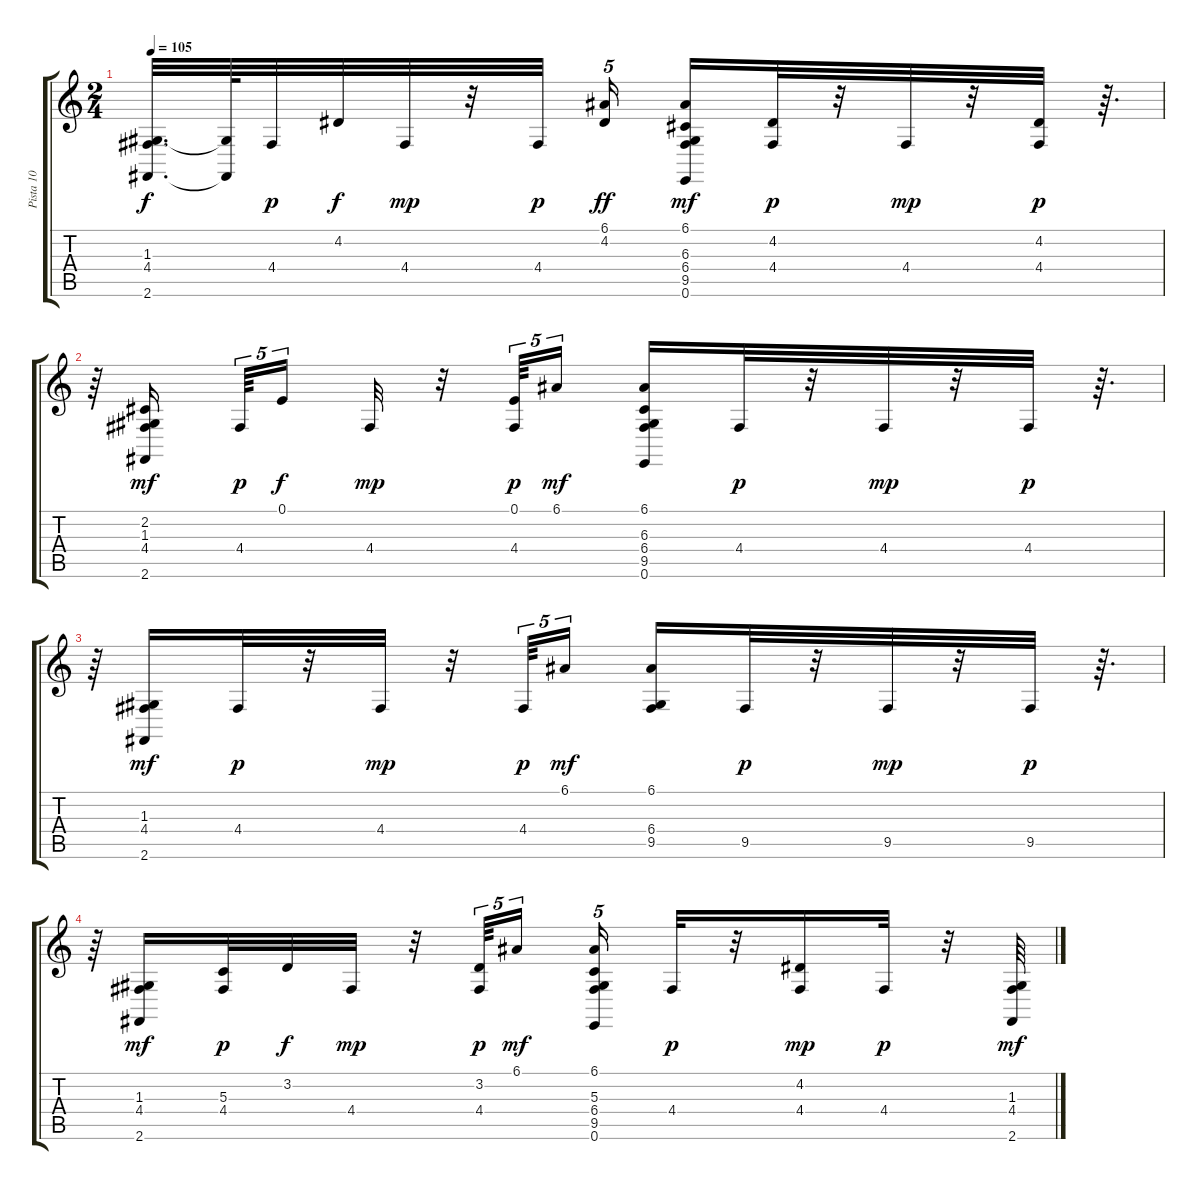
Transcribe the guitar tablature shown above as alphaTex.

\track ("Pista 10" "Pista 10") {instrument drawbarorgan}
\staff {score tabs}
\tuning (E4 B3 G3 D3 A2 E2) {hide}
\ts (2 4)
\tempo 105
\clef g2
\ks c
(1.3{t} 4.4{t} 2.6{t}).32{d dy f} (1.3{t} 2.6{t}).64 4.4.32{dy p} 4.2.32{dy f} 4.4.32{dy mp} r.32 4.4.32{dy p} (6.1 4.2).16{tu (5 4) dy ff} (6.1 6.3 6.4 9.5 0.6).16{dy mf} (4.2 4.4).32{dy p} r.32 4.4.32{dy mp} r.32 (4.2 4.4).32{dy p} r.64{d} |
r.64 (2.2 1.3 4.4 2.6).16{dy mf beam splitsecondary} 4.4.64{tu (5 4) dy p} 0.1.16{tu (5 4) dy f beam splitsecondary} 4.4.32{dy mp} r.32 (0.1 4.4).64{tu (5 4) dy p} 6.1.16{tu (5 4) dy mf} (6.1 6.3 6.4 9.5 0.6).16 4.4.32{dy p} r.32 4.4.32{dy mp} r.32 4.4.32{dy p} r.64{d} |
r.64 (1.3 4.4 2.6).16{dy mf} 4.4.32{dy p} r.32 4.4.32{dy mp} r.32 4.4.64{tu (5 4) dy p} 6.1.16{tu (5 4) dy mf} (6.1 6.4 9.5).16 9.5.32{dy p} r.32 9.5.32{dy mp} r.32 9.5.32{dy p} r.64{d} |
r.64 (1.3 4.4 2.6).16{dy mf} (5.3 4.4).32{dy p} 3.2.32{dy f} 4.4.32{dy mp} r.32 (3.2 4.4).64{tu (5 4) dy p} 6.1.16{tu (5 4) dy mf} (6.1 5.3 6.4 9.5 0.6).16{tu (5 4)} 4.4.32{dy p} r.32 (4.2 4.4).16{dy mp} 4.4.32{dy p} r.32 (1.3 4.4 2.6).64{dy mf}
